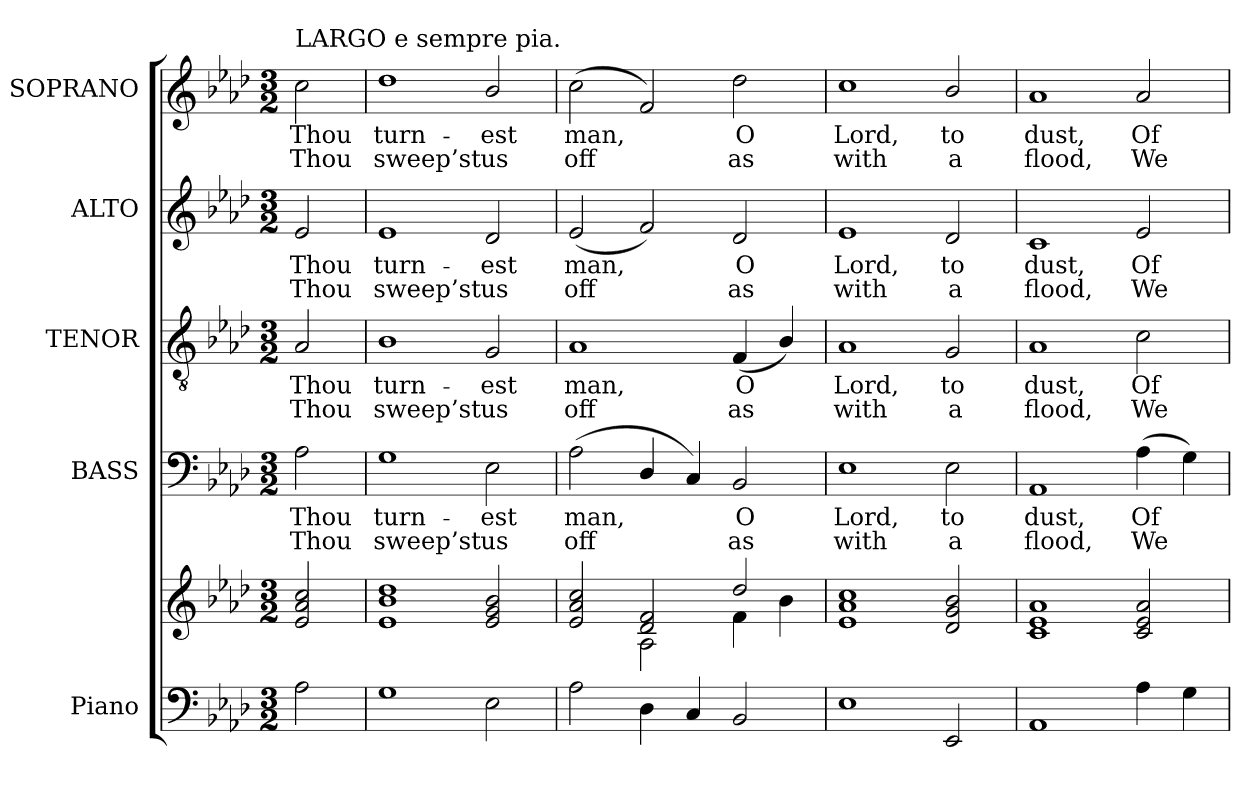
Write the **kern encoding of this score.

**kern	**kern	**kern	**text	**text	**kern	**text	**text	**kern	**text	**text	**kern	**text	**text
*part5	*part5	*part4	*part4	*part4	*part3	*part3	*part3	*part2	*part2	*part2	*part1	*part1	*part1
*staff6	*staff5	*staff4	*staff4	*staff4	*staff3	*staff3	*staff3	*staff2	*staff2	*staff2	*staff1	*staff1	*staff1
*I"Piano	*	*I"BASS	*	*	*I"TENOR	*	*	*I"ALTO	*	*	*I"SOPRANO	*	*
*I'Pno.	*	*I'B.	*	*	*I'T.	*	*	*I'A.	*	*	*I'S.	*	*
!!LO:PB:g=z
*clefF4	*clefG2	*clefF4	*	*	*clefGv2	*	*	*clefG2	*	*	*clefG2	*	*
*	*	*	*	*	*ITrd7c12	*	*	*	*	*	*	*	*
*k[b-e-a-d-]	*k[b-e-a-d-]	*k[b-e-a-d-]	*	*	*k[b-e-a-d-]	*	*	*k[b-e-a-d-]	*	*	*k[b-e-a-d-]	*	*
*A-:	*A-:	*A-:	*	*	*A-:	*	*	*A-:	*	*	*A-:	*	*
*M3/2	*M3/2	*M3/2	*	*	*M3/2	*	*	*M3/2	*	*	*M3/2	*	*
=	=	=	=	=	=	=	=	=	=	=	=	=	=
!	!	!	!LO:LY:b:color=#000000	!LO:LY:b:color=#000000	!	!	!	!	!	!	!	!	!
!	!	!	!	!	!	!LO:LY:b:color=#000000	!LO:LY:b:color=#000000	!	!	!	!	!	!
!	!	!	!	!	!	!	!	!	!LO:LY:b:color=#000000	!LO:LY:b:color=#000000	!	!	!
!	!	!	!	!	!	!	!	!	!	!	!LO:TX:a:t=LARGO e sempre pia.	!	!
!	!	!	!	!	!	!	!	!	!	!	!	!LO:LY:b:color=#000000	!LO:LY:b:color=#000000
2A-i\	2e-i/ 2a-i 2cci	2A-i\	Thou	Thou	2AA-i/	Thou	Thou	2e-i/	Thou	Thou	2cci\	Thou	Thou
=1	=1	=1	=1	=1	=1	=1	=1	=1	=1	=1	=1	=1	=1
!	!	!	!LO:LY:b:color=#000000	!LO:LY:b:color=#000000	!	!	!	!	!	!	!	!	!
!	!	!	!	!	!	!LO:LY:b:color=#000000	!LO:LY:b:color=#000000	!	!	!	!	!	!
!	!	!	!	!	!	!	!	!	!LO:LY:b:color=#000000	!LO:LY:b:color=#000000	!	!	!
!	!	!	!	!	!	!	!	!	!	!	!	!LO:LY:b:color=#000000	!LO:LY:b:color=#000000
1Gi	1e-i 1b-i 1dd-i	1Gi	turn-	sweep’st	1BB-i	turn-	sweep’st	1e-i	turn-	sweep’st	1dd-i	turn-	sweep’st
!	!	!	!LO:LY:b:color=#000000	!LO:LY:b:color=#000000	!	!	!	!	!	!	!	!	!
!	!	!	!	!	!	!LO:LY:b:color=#000000	!LO:LY:b:color=#000000	!	!	!	!	!	!
!	!	!	!	!	!	!	!	!	!LO:LY:b:color=#000000	!LO:LY:b:color=#000000	!	!	!
!	!	!	!	!	!	!	!	!	!	!	!	!LO:LY:b:color=#000000	!LO:LY:b:color=#000000
2E-i\	2e-i/ 2gi 2b-i	2E-i\	-est	us	2GGi/	-est	us	2d-i/	-est	us	2b-i/	-est	us
=2	=2	=2	=2	=2	=2	=2	=2	=2	=2	=2	=2	=2	=2
*	*^	*	*	*	*	*	*	*	*	*	*	*	*
!	!	!	!	!LO:LY:b:color=#000000	!LO:LY:b:color=#000000	!	!	!	!	!	!	!	!	!
!	!	!	!	!	!	!	!LO:LY:b:color=#000000	!LO:LY:b:color=#000000	!	!	!	!	!	!
!	!	!	!	!	!	!	!	!	!	!LO:LY:b:color=#000000	!LO:LY:b:color=#000000	!	!	!
!	!	!	!	!	!	!	!	!	!	!	!	!	!LO:LY:b:color=#000000	!LO:LY:b:color=#000000
2A-i\	2e-i/ 2a-i 2cci	2ryy	(2A-i\	man,	off	1AA-i	man,	off	(2e-i/	man,	off	(2cci\	man,	off
4D-i\	2d-i/ 2fi	2A-i\	4D-i/	.	.	.	.	.	2fi/)	.	.	2fi/)	.	.
4Ci/	.	.	4Ci/)	.	.	.	.	.	.	.	.	.	.	.
!	!	!	!	!LO:LY:b:color=#000000	!LO:LY:b:color=#000000	!	!	!	!	!	!	!	!	!
!	!	!	!	!	!	!	!LO:LY:b:color=#000000	!LO:LY:b:color=#000000	!	!	!	!	!	!
!	!	!	!	!	!	!	!	!	!	!LO:LY:b:color=#000000	!LO:LY:b:color=#000000	!	!	!
!	!	!	!	!	!	!	!	!	!	!	!	!	!LO:LY:b:color=#000000	!LO:LY:b:color=#000000
2BB-i/	2dd-i/	4fi\	2BB-i/	O	as	(4FFi/	O	as	2d-i/	O	as	2dd-i\	O	as
.	.	4b-i\	.	.	.	4BB-i/)	.	.	.	.	.	.	.	.
*	*v	*v	*	*	*	*	*	*	*	*	*	*	*	*
=3	=3	=3	=3	=3	=3	=3	=3	=3	=3	=3	=3	=3	=3
*	*^	*	*	*	*	*	*	*	*	*	*	*	*
!	!	!	!	!LO:LY:b:color=#000000	!LO:LY:b:color=#000000	!	!	!	!	!	!	!	!	!
*	*v	*v	*	*	*	*	*	*	*	*	*	*	*	*
*	*^	*	*	*	*	*	*	*	*	*	*	*	*
!	!	!	!	!	!	!	!LO:LY:b:color=#000000	!LO:LY:b:color=#000000	!	!	!	!	!	!
*	*v	*v	*	*	*	*	*	*	*	*	*	*	*	*
*	*^	*	*	*	*	*	*	*	*	*	*	*	*
!	!	!	!	!	!	!	!	!	!	!LO:LY:b:color=#000000	!LO:LY:b:color=#000000	!	!	!
*	*v	*v	*	*	*	*	*	*	*	*	*	*	*	*
*	*^	*	*	*	*	*	*	*	*	*	*	*	*
!	!	!	!	!	!	!	!	!	!	!	!	!	!LO:LY:b:color=#000000	!LO:LY:b:color=#000000
*	*v	*v	*	*	*	*	*	*	*	*	*	*	*	*
1E-i	1e-i 1a-i 1cci	1E-i	Lord,	with	1AA-i	Lord,	with	1e-i	Lord,	with	1cci	Lord,	with
!	!	!	!LO:LY:b:color=#000000	!LO:LY:b:color=#000000	!	!	!	!	!	!	!	!	!
!	!	!	!	!	!	!LO:LY:b:color=#000000	!LO:LY:b:color=#000000	!	!	!	!	!	!
!	!	!	!	!	!	!	!	!	!LO:LY:b:color=#000000	!LO:LY:b:color=#000000	!	!	!
!	!	!	!	!	!	!	!	!	!	!	!	!LO:LY:b:color=#000000	!LO:LY:b:color=#000000
2EE-i/	2d-i/ 2gi 2b-i	2E-i\	to	a	2GGi/	to	a	2d-i/	to	a	2b-i/	to	a
=4	=4	=4	=4	=4	=4	=4	=4	=4	=4	=4	=4	=4	=4
!	!	!	!LO:LY:b:color=#000000	!LO:LY:b:color=#000000	!	!	!	!	!	!	!	!	!
!	!	!	!	!	!	!LO:LY:b:color=#000000	!LO:LY:b:color=#000000	!	!	!	!	!	!
!	!	!	!	!	!	!	!	!	!LO:LY:b:color=#000000	!LO:LY:b:color=#000000	!	!	!
!	!	!	!	!	!	!	!	!	!	!	!	!LO:LY:b:color=#000000	!LO:LY:b:color=#000000
1AA-i	1ci 1e-i 1a-i	1AA-i	dust,	flood,	1AA-i	dust,	flood,	1ci	dust,	flood,	1a-i	dust,	flood,
!	!	!	!LO:LY:b:color=#000000	!LO:LY:b:color=#000000	!	!	!	!	!	!	!	!	!
!	!	!	!	!	!	!LO:LY:b:color=#000000	!LO:LY:b:color=#000000	!	!	!	!	!	!
!	!	!	!	!	!	!	!	!	!LO:LY:b:color=#000000	!LO:LY:b:color=#000000	!	!	!
!	!	!	!	!	!	!	!	!	!	!	!	!LO:LY:b:color=#000000	!LO:LY:b:color=#000000
4A-i\	2ci/ 2e-i 2a-i	(4A-i\	Of	We	2Ci\	Of	We	2e-i/	Of	We	2a-i/	Of	We
4Gi\	.	4Gi\)	.	.	.	.	.	.	.	.	.	.	.
=	=	=	=	=	=	=	=	=	=	=	=	=	=
*-	*-	*-	*-	*-	*-	*-	*-	*-	*-	*-	*-	*-	*-
